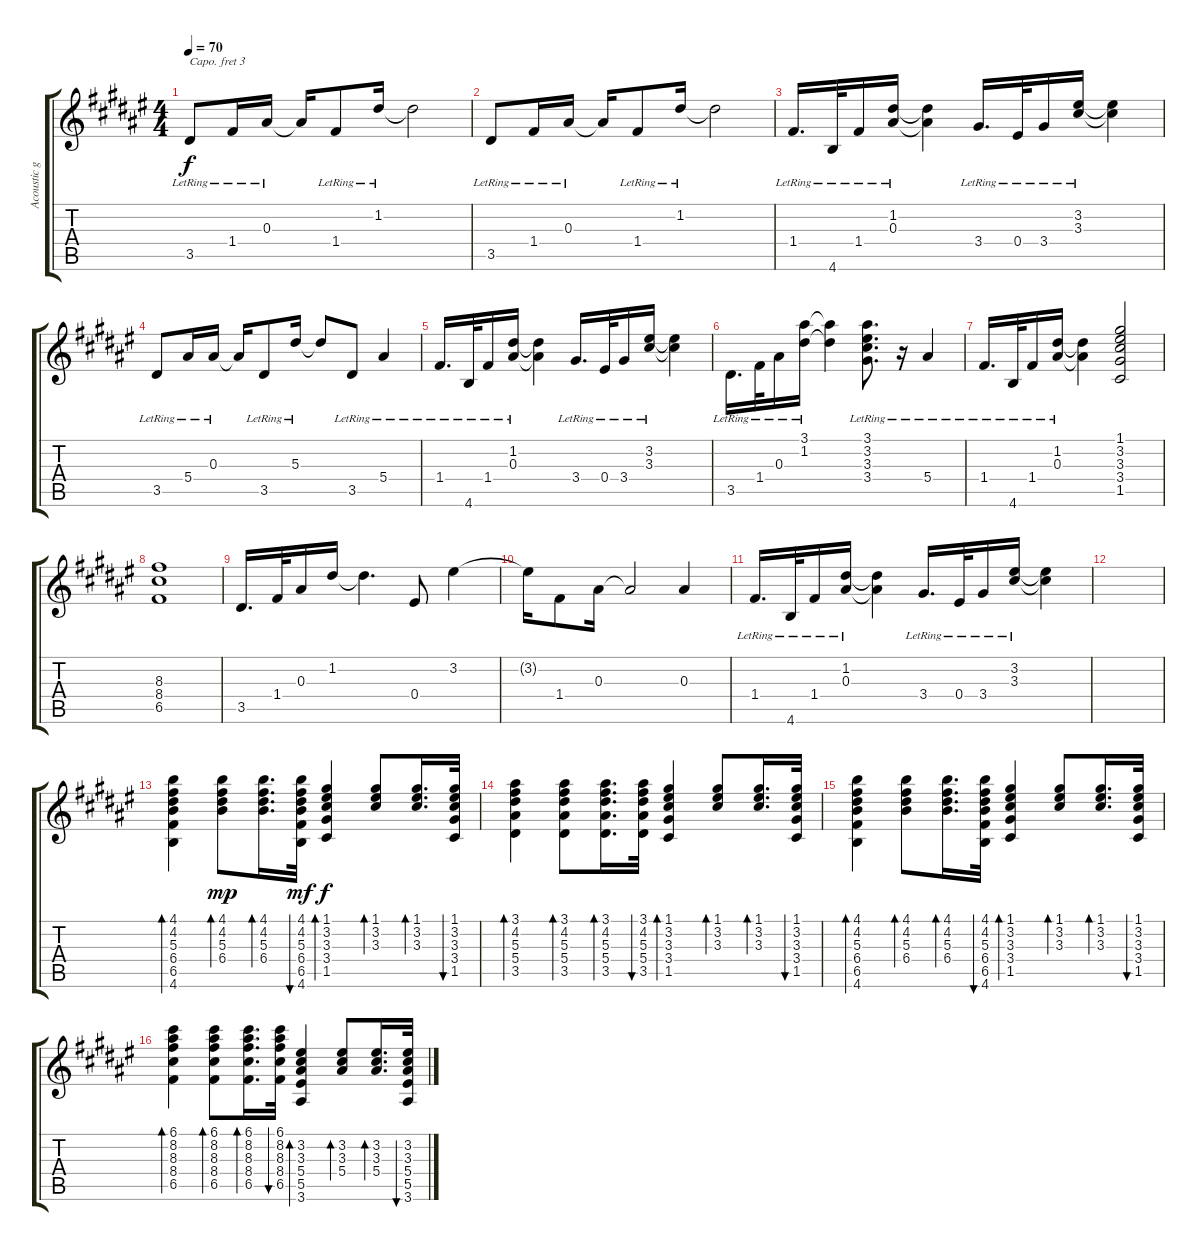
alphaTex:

\track ("Acoustic guitar" "Acoustic g") {instrument acousticguitarsteel}
\staff {score tabs}
\capo 3
\tuning (E4 B3 G3 D3 A2 E2) {hide}
\ts (4 4)
\tempo 70
\clef g2
\ks f#
3.5{lr}.8{dy f} 1.4{lr}.16 0.3{lr}.16 0.3{t}.16 1.4{lr}.8 1.2{lr}.16 1.2{t}.2 |
3.5{lr}.8 1.4{lr}.16 0.3{lr}.16 0.3{t}.16 1.4{lr}.8 1.2{lr}.16 1.2{t}.2 |
1.4{lr}.16{d} 4.6{lr}.32 1.4{lr}.16 (1.2{lr} 0.3{lr}).16 (1.2{t} 0.3{t}).4 3.4{lr}.16{d} 0.4{lr}.32 3.4{lr}.16 (3.2{lr} 3.3{lr}).16 (3.2{t} 3.3{t}).4 |
3.5{lr}.8 5.4{lr}.16 0.3{lr}.16 0.3{t}.16 3.5{lr}.8 5.3{lr}.16 5.3{t}.8 3.5{lr}.8 5.4{lr}.4 |
1.4{lr}.16{d} 4.6{lr}.32 1.4{lr}.16 (1.2{lr} 0.3{lr}).16 (1.2{t} 0.3{t}).4 3.4{lr}.16{d} 0.4{lr}.32 3.4{lr}.16 (3.2{lr} 3.3{lr}).16 (3.2{t} 3.3{t}).4 |
3.5{lr}.16{d} 1.4{lr}.32 0.3{lr}.16 (3.1{lr} 1.2{lr}).16 (3.1{t} 1.2{t}).4 (3.1{lr} 3.2{lr} 3.3{lr} 3.4{lr}).8{d} r.16 5.4{lr}.4 |
1.4{lr}.16{d} 4.6{lr}.32 1.4{lr}.16 (1.2{lr} 0.3{lr}).16 (1.2{t} 0.3{t}).4 (1.1 3.2 3.3 3.4 1.5).2 |
(8.3 8.4 6.5).1 |
3.5.16{d} 1.4.32 0.3.16 1.2.16 1.2{t}.4{d} 0.4.8 3.2.4 |
3.2{t}.16 1.4.8 0.3.16 0.3{t}.2 0.3.4 |
1.4{lr}.16{d} 4.6{lr}.32 1.4{lr}.16 (1.2{lr} 0.3{lr}).16 (1.2{t} 0.3{t}).4 3.4{lr}.16{d} 0.4{lr}.32 3.4{lr}.16 (3.2{lr} 3.3{lr}).16 (3.2{t} 3.3{t}).4 |
|
(4.1 4.2 5.3 6.4 6.5 4.6).4{bd 30} (4.1 4.2 5.3 6.4).8{bd 30 dy mp} (4.1 4.2 5.3 6.4).16{d bd 30} (4.1 4.2 5.3 6.4 6.5 4.6).32{bu 30 dy mf} (1.1 3.2 3.3 3.4 1.5).4{bd 30 dy f} (1.1 3.2 3.3).8{bd 30} (1.1 3.2 3.3).16{d bd 30} (1.1 3.2 3.3 3.4 1.5).32{bu 30} |
(3.1 4.2 5.3 5.4 3.5).4{bd 30} (3.1 4.2 5.3 5.4 3.5).8{bd 30} (3.1 4.2 5.3 5.4 3.5).16{d bd 30} (3.1 4.2 5.3 5.4 3.5).32{bu 30} (1.1 3.2 3.3 3.4 1.5).4{bd 30} (1.1 3.2 3.3).8{bd 30} (1.1 3.2 3.3).16{d bd 30} (1.1 3.2 3.3 3.4 1.5).32{bu 30} |
(4.1 4.2 5.3 6.4 6.5 4.6).4{bd 30} (4.1 4.2 5.3 6.4).8{bd 30} (4.1 4.2 5.3 6.4).16{d bd 30} (4.1 4.2 5.3 6.4 6.5 4.6).32{bu 30} (1.1 3.2 3.3 3.4 1.5).4{bd 30} (1.1 3.2 3.3).8{bd 30} (1.1 3.2 3.3).16{d bd 30} (1.1 3.2 3.3 3.4 1.5).32{bu 30} |
(6.1 8.2 8.3 8.4 6.5).4{bd 30} (6.1 8.2 8.3 8.4 6.5).8{bd 30} (6.1 8.2 8.3 8.4 6.5).16{d bd 30} (6.1 8.2 8.3 8.4 6.5).32{bu 30} (3.2 3.3 5.4 5.5 3.6).4{bd 30} (3.2 3.3 5.4).8{bd 30} (3.2 3.3 5.4).16{d bd 30} (3.2 3.3 5.4 5.5 3.6).32{bu 30}
